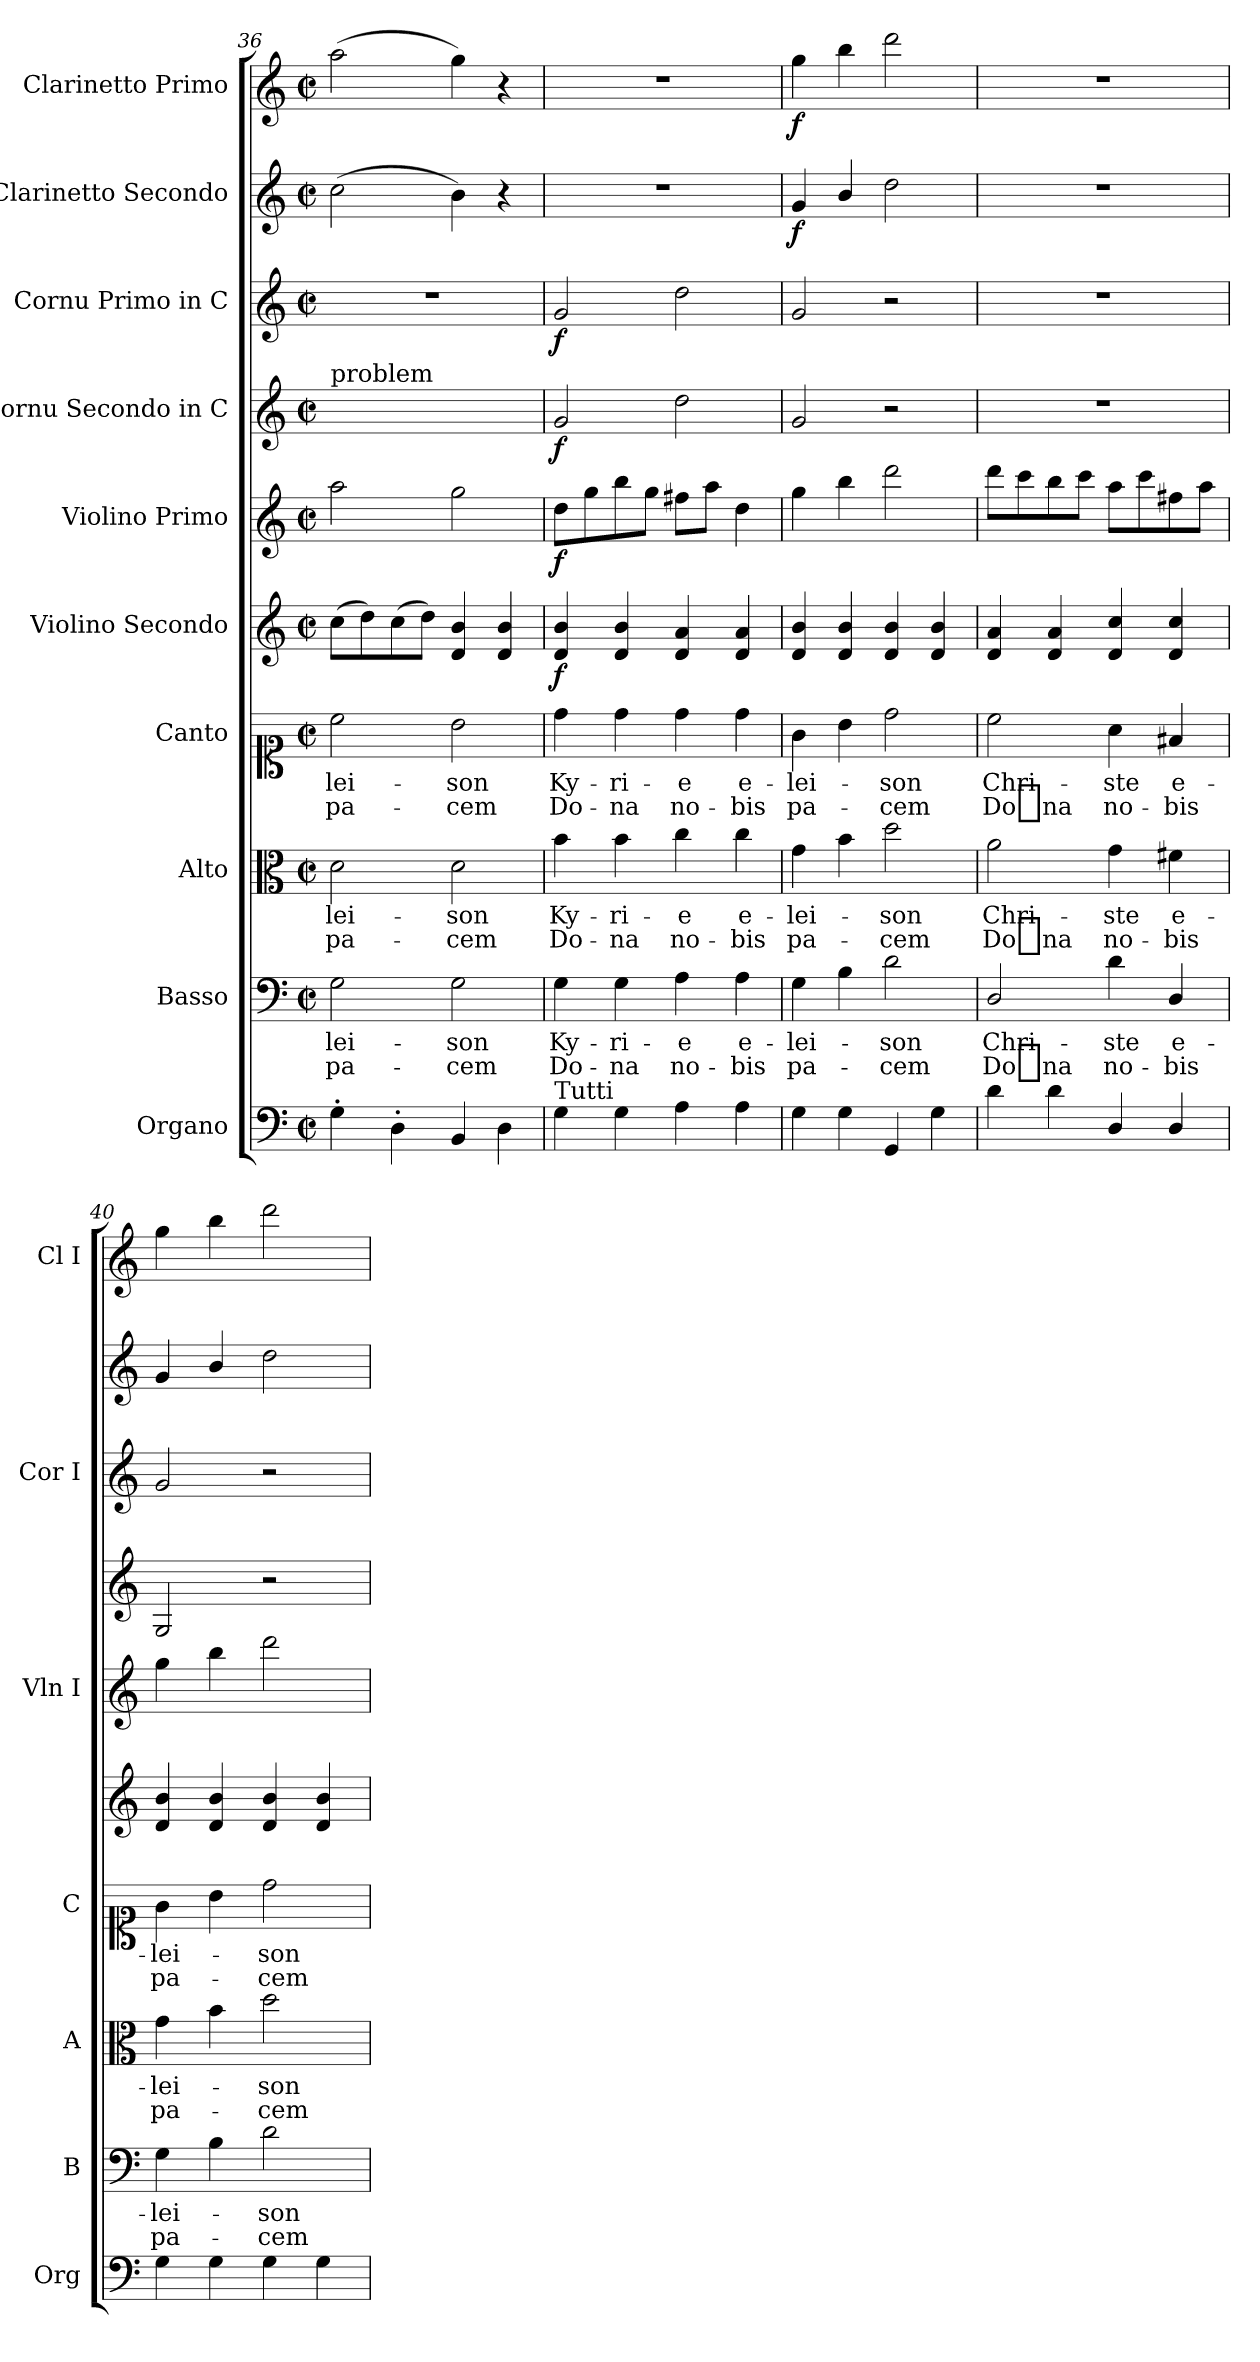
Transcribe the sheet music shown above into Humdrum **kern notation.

**kern	**kern	**text	**text	**kern	**text	**text	**kern	**text	**text	**kern	**dynam	**kern	**dynam	**kern	**dynam	**kern	**dynam	**kern	**dynam	**kern	**dynam
*part10	*part9	*part9	*part9	*part8	*part8	*part8	*part7	*part7	*part7	*part6	*part6	*part5	*part5	*part4	*part4	*part3	*part3	*part2	*part2	*part1	*part1
*staff10	*staff9	*staff9	*staff9	*staff8	*staff8	*staff8	*staff7	*staff7	*staff7	*staff6	*staff6	*staff5	*staff5	*staff4	*staff4	*staff3	*staff3	*staff2	*staff2	*staff1	*staff1
*I"Organo	*I"Basso	*	*	*I"Alto	*	*	*I"Canto	*	*	*I"Violino Secondo	*	*I"Violino Primo	*	*I"Cornu Secondo in C	*	*I"Cornu Primo in C	*	*I"Clarinetto Secondo	*	*I"Clarinetto Primo	*
*I'Org	*I'B	*	*	*I'A	*	*	*I'C	*	*	*	*	*I'Vln I	*	*	*	*I'Cor I	*	*	*	*I'Cl I	*
*clefF4	*clefF4	*	*	*clefC3	*	*	*clefC1	*	*	*clefG2	*	*clefG2	*	*clefG2	*	*clefG2	*	*clefG2	*	*clefG2	*
*k[]	*k[]	*	*	*k[]	*	*	*k[]	*	*	*k[]	*	*k[]	*	*k[]	*	*k[]	*	*k[]	*	*k[]	*
*M2/2	*M2/2	*	*	*M2/2	*	*	*M2/2	*	*	*M2/2	*	*M2/2	*	*M2/2	*	*M2/2	*	*M2/2	*	*M2/2	*
*met(c|)	*met(c|)	*	*	*met(c|)	*	*	*met(c|)	*	*	*met(c|)	*	*met(c|)	*	*met(c|)	*	*met(c|)	*	*met(c|)	*	*met(c|)	*
=36	=36	=36	=36	=36	=36	=36	=36	=36	=36	=36	=36	=36	=36	=36	=36	=36	=36	=36	=36	=36	=36
!	!	!	!	!	!	!	!	!	!	!	!	!	!	!LO:TX:a:t=problem	!	!	!	!	!	!	!
4G'	2G	-lei-	pa-	2d	-lei-	pa-	2cc	-lei-	pa-	(>8ccL	.	2aa	.	1ryy	.	1r	.	(>2cc	.	(>2aa	.
.	.	.	.	.	.	.	.	.	.	8dd)	.	.	.	.	.	.	.	.	.	.	.
4D'	.	.	.	.	.	.	.	.	.	(>8cc	.	.	.	.	.	.	.	.	.	.	.
.	.	.	.	.	.	.	.	.	.	8ddJ)	.	.	.	.	.	.	.	.	.	.	.
4BB	2G	-son	-cem	2d	-son	-cem	2b	-son	-cem	4d 4b	.	2gg	.	.	.	.	.	4b)	.	4gg)	.
4D	.	.	.	.	.	.	.	.	.	4d 4b	.	.	.	.	.	.	.	4r	.	4r	.
=37	=37	=37	=37	=37	=37	=37	=37	=37	=37	=37	=37	=37	=37	=37	=37	=37	=37	=37	=37	=37	=37
!LO:TX:a:t=Tutti	!	!	!	!	!	!	!	!	!	!	!	!	!	!	!	!	!	!	!	!	!
4G	4G	Ky-	Do-	4b	Ky-	Do-	4dd	Ky-	Do-	4d 4b	f	8ddL	f	2g	f	2g	f	1r	.	1r	.
.	.	.	.	.	.	.	.	.	.	.	.	8gg	.	.	.	.	.	.	.	.	.
4G	4G	-ri-	-na	4b	-ri-	-na	4dd	-ri-	-na	4d 4b	.	8bb	.	.	.	.	.	.	.	.	.
.	.	.	.	.	.	.	.	.	.	.	.	8ggJ	.	.	.	.	.	.	.	.	.
4A	4A	-e	no-	4cc	-e	no-	4dd	-e	no-	4d 4a	.	8ff#XL	.	2dd	.	2dd	.	.	.	.	.
.	.	.	.	.	.	.	.	.	.	.	.	8aaJ	.	.	.	.	.	.	.	.	.
4A	4A	e-	-bis	4cc	e-	-bis	4dd	e-	-bis	4d 4a	.	4dd	.	.	.	.	.	.	.	.	.
=38	=38	=38	=38	=38	=38	=38	=38	=38	=38	=38	=38	=38	=38	=38	=38	=38	=38	=38	=38	=38	=38
4G	4G	-lei-	pa-	4g	-lei-	pa-	4g	-lei-	pa-	4d 4b	.	4gg	.	2g	.	2g	.	4g	f	4gg	f
4G	4B	.	.	4b	.	.	4b	.	.	4d 4b	.	4bb	.	.	.	.	.	4b/	.	4bb	.
4GG	2d	-son	-cem	2dd	-son	-cem	2dd	-son	-cem	4d 4b	.	2ddd	.	2r	.	2r	.	2dd	.	2ddd	.
4G	.	.	.	.	.	.	.	.	.	4d 4b	.	.	.	.	.	.	.	.	.	.	.
=39	=39	=39	=39	=39	=39	=39	=39	=39	=39	=39	=39	=39	=39	=39	=39	=39	=39	=39	=39	=39	=39
4d	2D/	Chri-	Do_na	2a	Chri-	Do_na	2cc	Chri-	Do_na	4d 4a	.	8dddL	.	1r	.	1r	.	1r	.	1r	.
.	.	.	.	.	.	.	.	.	.	.	.	8ccc	.	.	.	.	.	.	.	.	.
4d	.	.	.	.	.	.	.	.	.	4d 4a	.	8bb	.	.	.	.	.	.	.	.	.
.	.	.	.	.	.	.	.	.	.	.	.	8cccJ	.	.	.	.	.	.	.	.	.
4D/	4d	-ste	no-	4g	-ste	no-	4a	-ste	no-	4d 4cc	.	8aaL	.	.	.	.	.	.	.	.	.
.	.	.	.	.	.	.	.	.	.	.	.	8ccc	.	.	.	.	.	.	.	.	.
4D/	4D/	e-	-bis	4f#X	e-	-bis	4f#X	e-	-bis	4d 4cc	.	8ff#X	.	.	.	.	.	.	.	.	.
.	.	.	.	.	.	.	.	.	.	.	.	8aaJ	.	.	.	.	.	.	.	.	.
=40	=40	=40	=40	=40	=40	=40	=40	=40	=40	=40	=40	=40	=40	=40	=40	=40	=40	=40	=40	=40	=40
4G	4G	-lei-	pa-	4g	-lei-	pa-	4g	-lei-	pa-	4d 4b	.	4gg	.	2G	.	2g	.	4g	.	4gg	.
4G	4B	.	.	4b	.	.	4b	.	.	4d 4b	.	4bb	.	.	.	.	.	4b/	.	4bb	.
4G	2d	-son	-cem	2dd	-son	-cem	2dd	-son	-cem	4d 4b	.	2ddd	.	2r	.	2r	.	2dd	.	2ddd	.
4G	.	.	.	.	.	.	.	.	.	4d 4b	.	.	.	.	.	.	.	.	.	.	.
=	=	=	=	=	=	=	=	=	=	=	=	=	=	=	=	=	=	=	=	=	=
*-	*-	*-	*-	*-	*-	*-	*-	*-	*-	*-	*-	*-	*-	*-	*-	*-	*-	*-	*-	*-	*-
